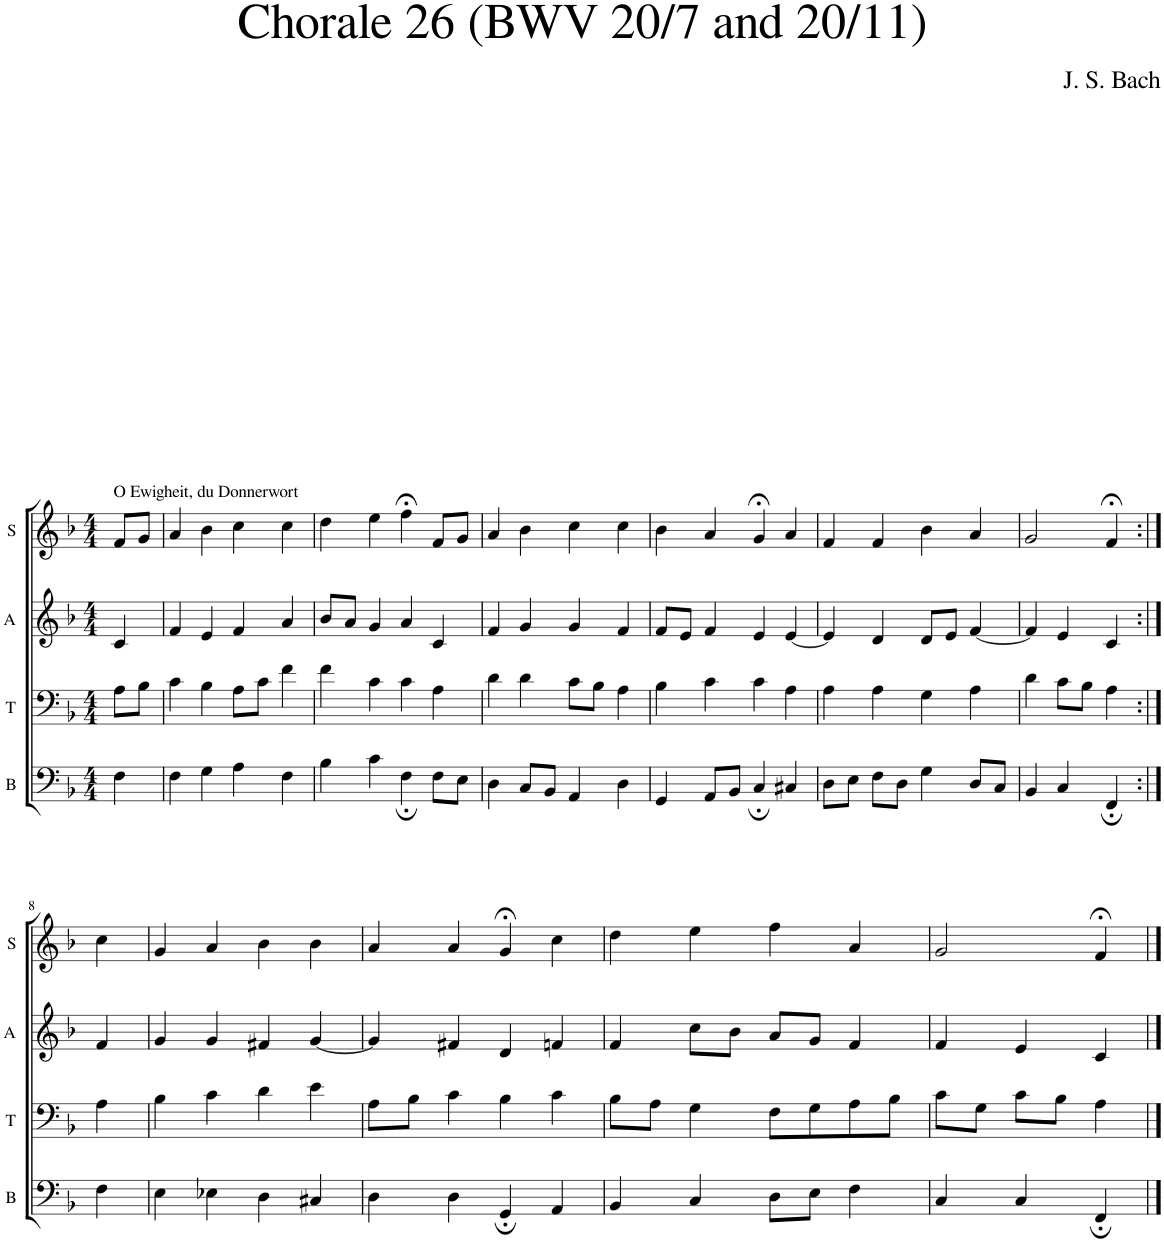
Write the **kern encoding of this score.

**kern	**kern	**kern	**kern
*part4	*part3	*part2	*part1
*staff4	*staff3	*staff2	*staff1
*I"B	*I"T	*I"A	*I"S
*I'B	*I'T	*I'A	*I'S
*clefF4	*clefF4	*clefG2	*clefG2
*k[b-]	*k[b-]	*k[b-]	*k[b-]
*M4/4	*M4/4	*M4/4	*M4/4
=1	=1	=1	=1
!	!	!	!LO:TX:a:t=O Ewigheit, du Donnerwort
4F\	8A\L	4c/	8f/L
.	8B-\J	.	8g/J
=2	=2	=2	=2
4F\	4c\	4f/	4a/
4G\	4B-\	4e/	4b-\
4A\	8A\L	4f/	4cc\
.	8c\J	.	.
4F\	4f\	4a/	4cc\
=3	=3	=3	=3
4B-\	4f\	8b-/L	4dd\
.	.	8a/J	.
4c\	4c\	4g/	4ee\
4F;\	4c\	4a/	4ff;<\
8F\L	4A\	4c/	8f/L
8E\J	.	.	8g/J
=4	=4	=4	=4
4D\	4d\	4f/	4a/
8C/L	4d\	4g/	4b-\
8BB-/J	.	.	.
4AA/	8c\L	4g/	4cc\
.	8B-\J	.	.
4D\	4A\	4f/	4cc\
=5	=5	=5	=5
4GG/	4B-\	8f/L	4b-\
.	.	8e/J	.
8AA/L	4c\	4f/	4a/
8BB-/J	.	.	.
4C;/	4c\	4e/	4g;</
4C#X/	4A\	[4e/	4a/
=6	=6	=6	=6
8D\L	4A\	4e/]	4f/
8E\J	.	.	.
8F\L	4A\	4d/	4f/
8D\J	.	.	.
4G\	4G\	8d/L	4b-\
.	.	8e/J	.
8D/L	4A\	[4f/	4a/
8C/J	.	.	.
=7	=7	=7	=7
4BB-/	4d\	4f/]	2g/
4C/	8c\L	4e/	.
.	8B-\J	.	.
4FF;/	4A\	4c/	4f;</
!!LO:LB:g=z
=8:|!	=8:|!	=8:|!	=8:|!
4F\	4A\	4f/	4cc\
=9	=9	=9	=9
4E\	4B-\	4g/	4g/
4E-X\	4c\	4g/	4a/
4D\	4d\	4f#X/	4b-\
4C#X/	4e\	[4g/	4b-\
=10	=10	=10	=10
4D\	8A\L	4g/]	4a/
.	8B-\J	.	.
4D\	4c\	4f#X/	4a/
4GG;/	4B-\	4d/	4g;</
4AA/	4c\	4fn/	4cc\
=11	=11	=11	=11
4BB-/	8B-\L	4f/	4dd\
.	8A\J	.	.
4C/	4G\	8cc\L	4ee\
.	.	8b-\J	.
8D\L	8F\L	8a/L	4ff\
8E\J	8G\	8g/J	.
4F\	8A\	4f/	4a/
.	8B-\J	.	.
=12	=12	=12	=12
4C/	8c\L	4f/	2g/
.	8G\J	.	.
4C/	8c\L	4e/	.
.	8B-\J	.	.
4FF;/	4A\	4c/	4f;</
==	==	==	==
*-	*-	*-	*-
